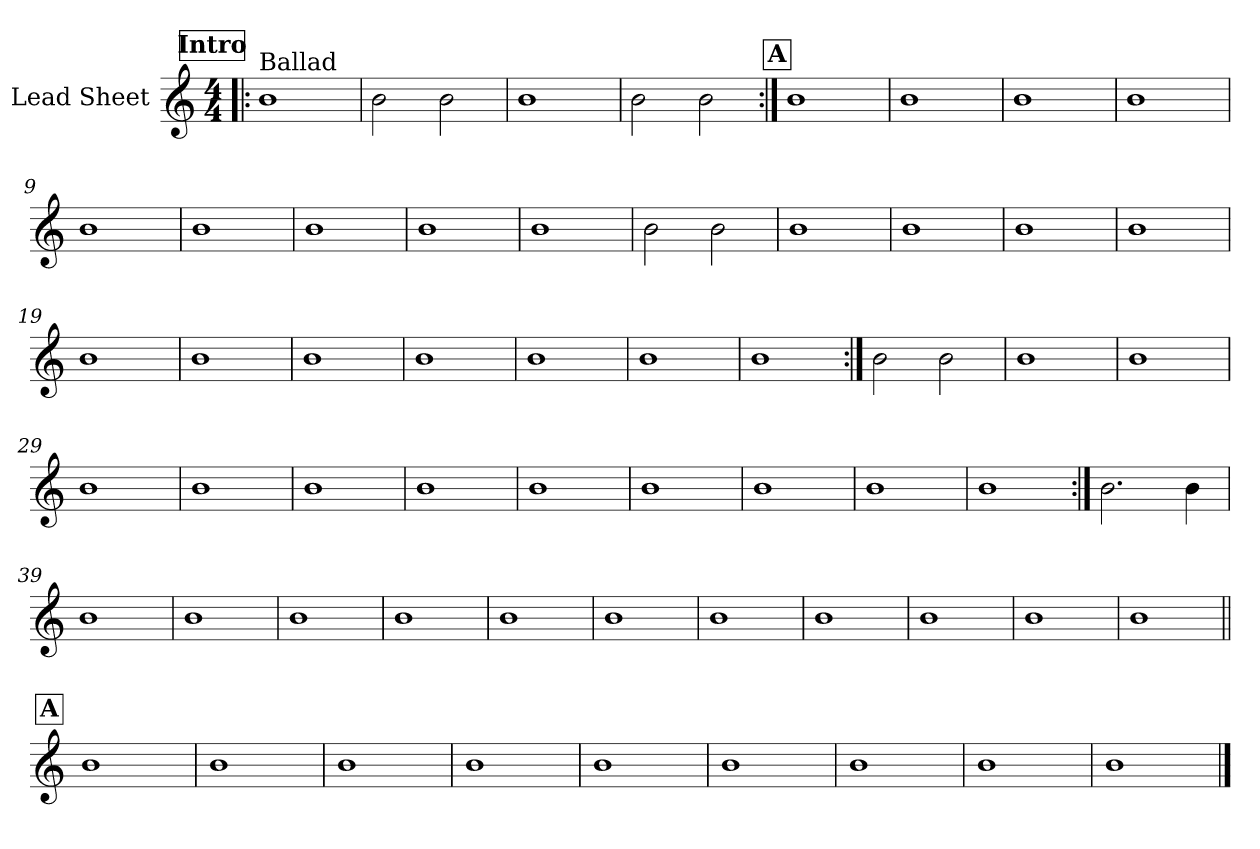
**kern
*part1
*staff1
*I"Lead Sheet
*clefG2
*k[]
*M4/4
*MM65
!!LO:REH:place=s1:a:fs=14:t=Intro
=1!|:
!LO:TX:a:t=Ballad
1b
=2
2b\
2b\
=3
1b
=4
2b\
2b\
!!LO:LB:g=z
!!LO:REH:place=s1:a:fs=14:t=A
=5:|!
1b
=6
1b
=7
1b
=8
1b
=9
1b
=10
1b
=11
1b
=12
1b
!!LO:LB:g=z
=13
1b
=14
2b\
2b\
=15
1b
=16
1b
=17
1b
=18
1b
=19
1b
!!LO:LB:g=z
=20
1b
=21
1b
=22
1b
=23
1b
=24
1b
=25
1b
=26:|!
2b\
2b\
!!LO:LB:g=z
=27
1b
=28
1b
=29
1b
=30
1b
=31
1b
=32
1b
=33
1b
=34
1b
!!LO:LB:g=z
=35
1b
=36
1b
=37
1b
=38:|!
2.b\
4b\
=39
1b
=40
1b
=41
1b
!!LO:LB:g=z
=42
1b
=43
1b
=44
1b
=45
1b
=46
1b
=47
1b
=48
1b
=49
1b
!!LO:LB:g=z
!!LO:REH:place=s1:a:fs=14:t=A
=50||
1b
=51
1b
=52
1b
=53
1b
=54
1b
=55
1b
=56
1b
=57
1b
!!LO:LB:g=z
=58
1b
==
*-
